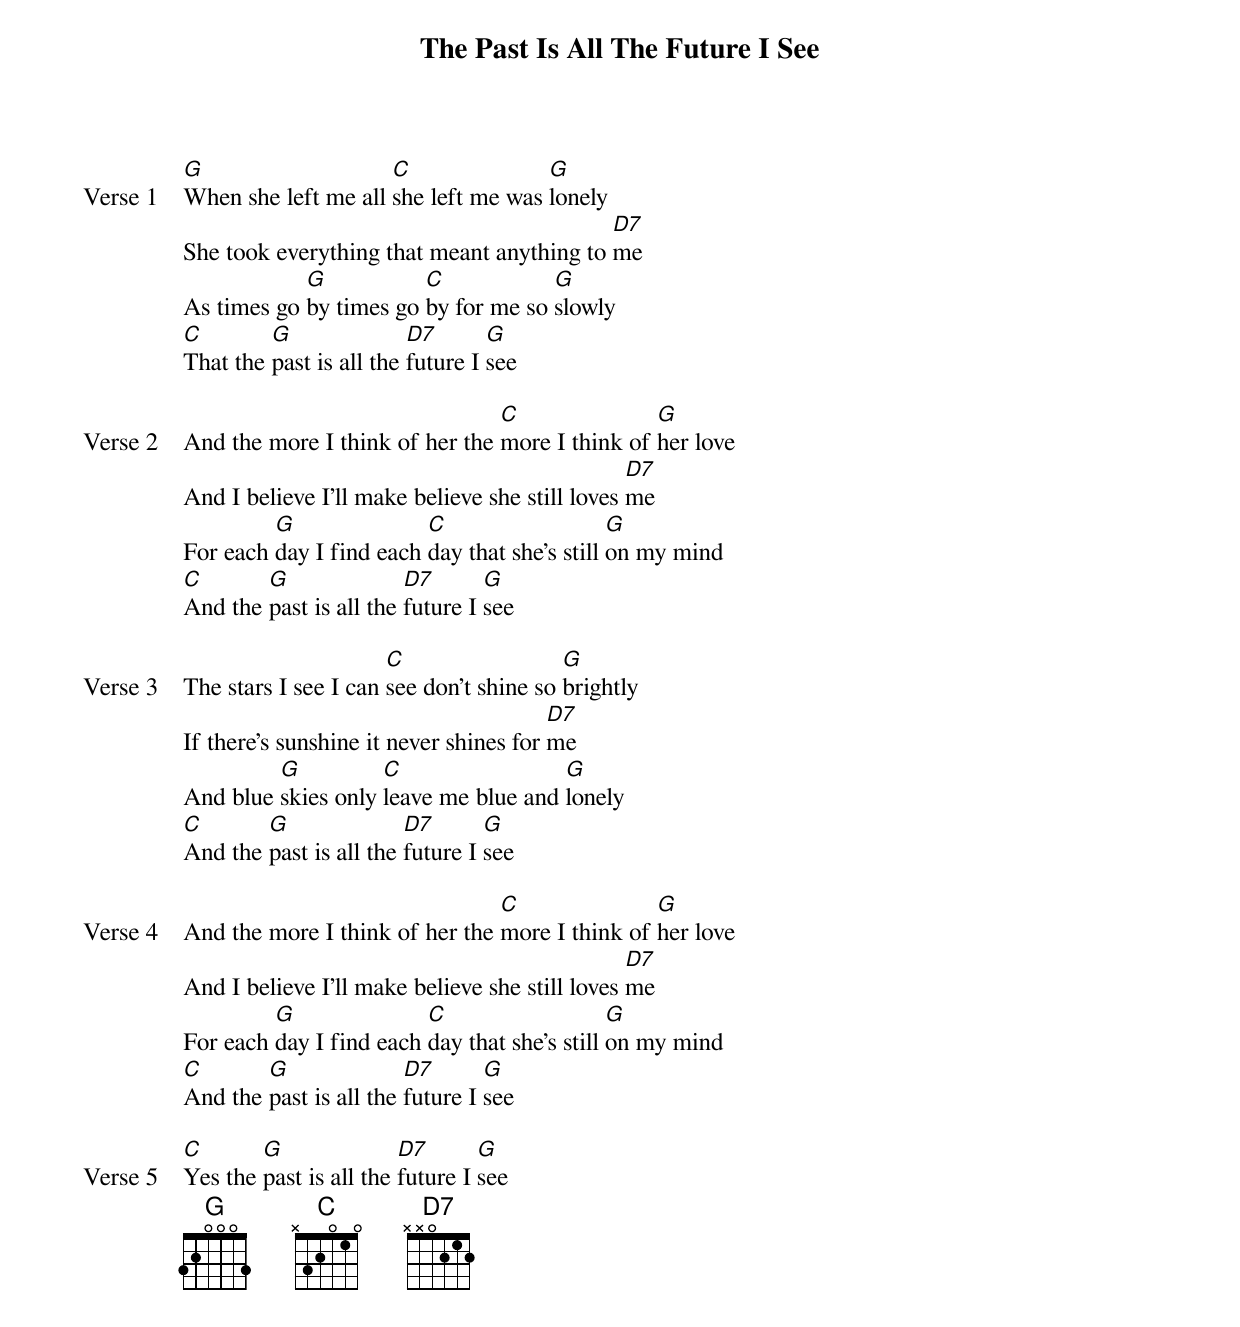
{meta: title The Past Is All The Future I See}
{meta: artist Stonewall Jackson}
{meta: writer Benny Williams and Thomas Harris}

{start_of_verse: Verse 1}
[G]When she left me all [C]she left me was [G]lonely
She took everything that meant anything to [D7]me
As times go [G]by times go [C]by for me so [G]slowly
[C]That the [G]past is all the [D7]future I [G]see
{end_of_verse}

{start_of_verse: Verse 2}
And the more I think of her the [C]more I think of [G]her love
And I believe I'll make believe she still loves [D7]me
For each [G]day I find each [C]day that she's still [G]on my mind
[C]And the [G]past is all the [D7]future I [G]see
{end_of_verse}

{start_of_verse: Verse 3}
The stars I see I can [C]see don't shine so [G]brightly
If there's sunshine it never shines for [D7]me
And blue [G]skies only [C]leave me blue and [G]lonely
[C]And the [G]past is all the [D7]future I [G]see
{end_of_verse}

{start_of_verse: Verse 4}
And the more I think of her the [C]more I think of [G]her love
And I believe I'll make believe she still loves [D7]me
For each [G]day I find each [C]day that she's still [G]on my mind
[C]And the [G]past is all the [D7]future I [G]see
{end_of_verse}

{start_of_verse: Verse 5}
[C]Yes the [G]past is all the [D7]future I [G]see
{end_of_verse}
